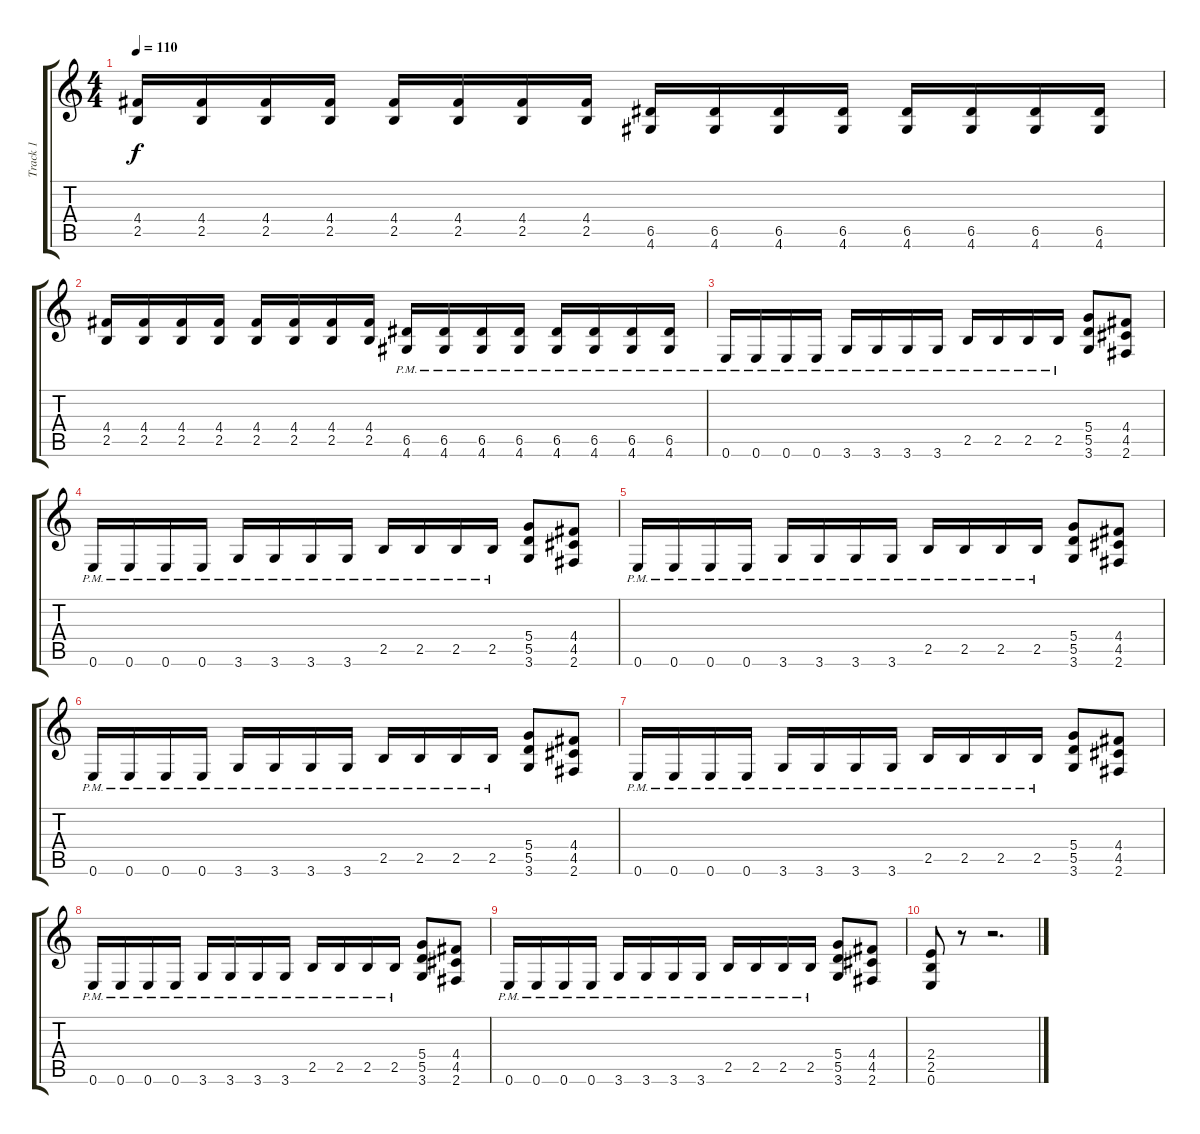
\track ("Track 1" "Track 1") {instrument distortionguitar}
\staff {score tabs}
\tuning (E4 B3 G3 D3 A2 E2) {hide}
\ts (4 4)
\tempo 110
\clef g2
\ks c
(4.4 2.5).16{dy f} (4.4 2.5).16 (4.4 2.5).16 (4.4 2.5).16 (4.4 2.5).16 (4.4 2.5).16 (4.4 2.5).16 (4.4 2.5).16 (6.5 4.6).16 (6.5 4.6).16 (6.5 4.6).16 (6.5 4.6).16 (6.5 4.6).16 (6.5 4.6).16 (6.5 4.6).16 (6.5 4.6).16 |
(4.4 2.5).16 (4.4 2.5).16 (4.4 2.5).16 (4.4 2.5).16 (4.4 2.5).16 (4.4 2.5).16 (4.4 2.5).16 (4.4 2.5).16 (6.5{pm} 4.6{pm}).16 (6.5{pm} 4.6{pm}).16 (6.5{pm} 4.6{pm}).16 (6.5{pm} 4.6{pm}).16 (6.5{pm} 4.6{pm}).16 (6.5{pm} 4.6{pm}).16 (6.5{pm} 4.6{pm}).16 (6.5{pm} 4.6{pm}).16 |
0.6{pm}.16 0.6{pm}.16 0.6{pm}.16 0.6{pm}.16 3.6{pm}.16 3.6{pm}.16 3.6{pm}.16 3.6{pm}.16 2.5{pm}.16 2.5{pm}.16 2.5{pm}.16 2.5{pm}.16 (5.4 5.5 3.6).8 (4.4 4.5 2.6).8 |
0.6{pm}.16 0.6{pm}.16 0.6{pm}.16 0.6{pm}.16 3.6{pm}.16 3.6{pm}.16 3.6{pm}.16 3.6{pm}.16 2.5{pm}.16 2.5{pm}.16 2.5{pm}.16 2.5{pm}.16 (5.4 5.5 3.6).8 (4.4 4.5 2.6).8 |
0.6{pm}.16 0.6{pm}.16 0.6{pm}.16 0.6{pm}.16 3.6{pm}.16 3.6{pm}.16 3.6{pm}.16 3.6{pm}.16 2.5{pm}.16 2.5{pm}.16 2.5{pm}.16 2.5{pm}.16 (5.4 5.5 3.6).8 (4.4 4.5 2.6).8 |
0.6{pm}.16 0.6{pm}.16 0.6{pm}.16 0.6{pm}.16 3.6{pm}.16 3.6{pm}.16 3.6{pm}.16 3.6{pm}.16 2.5{pm}.16 2.5{pm}.16 2.5{pm}.16 2.5{pm}.16 (5.4 5.5 3.6).8 (4.4 4.5 2.6).8 |
0.6{pm}.16 0.6{pm}.16 0.6{pm}.16 0.6{pm}.16 3.6{pm}.16 3.6{pm}.16 3.6{pm}.16 3.6{pm}.16 2.5{pm}.16 2.5{pm}.16 2.5{pm}.16 2.5{pm}.16 (5.4 5.5 3.6).8 (4.4 4.5 2.6).8 |
0.6{pm}.16 0.6{pm}.16 0.6{pm}.16 0.6{pm}.16 3.6{pm}.16 3.6{pm}.16 3.6{pm}.16 3.6{pm}.16 2.5{pm}.16 2.5{pm}.16 2.5{pm}.16 2.5{pm}.16 (5.4 5.5 3.6).8 (4.4 4.5 2.6).8 |
0.6{pm}.16 0.6{pm}.16 0.6{pm}.16 0.6{pm}.16 3.6{pm}.16 3.6{pm}.16 3.6{pm}.16 3.6{pm}.16 2.5{pm}.16 2.5{pm}.16 2.5{pm}.16 2.5{pm}.16 (5.4 5.5 3.6).8 (4.4 4.5 2.6).8 |
(2.4 2.5 0.6).8 r.8 r.2{d}
